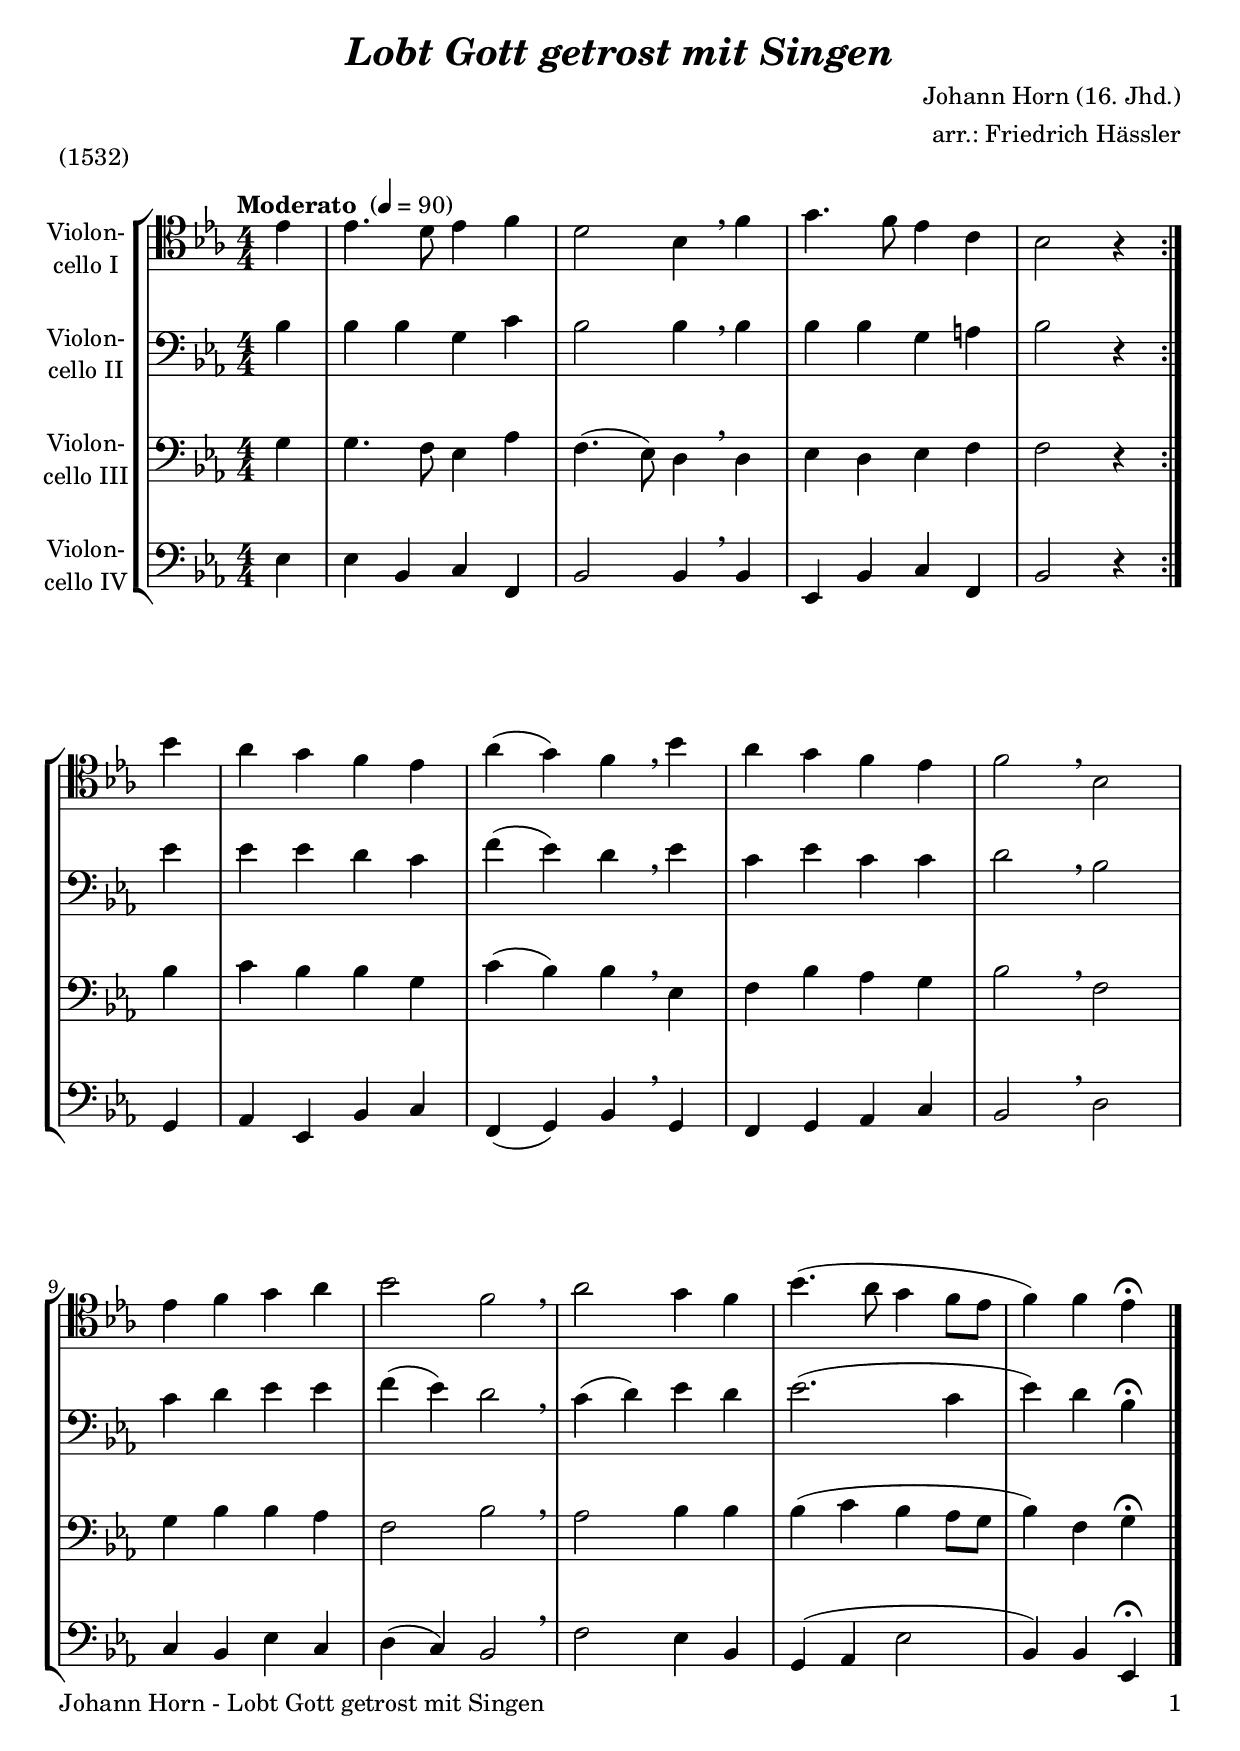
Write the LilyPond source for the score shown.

\version "2.18.2"
\include "deutsch.ly"
  
#(set-global-staff-size 21)

\header {
  title     = \markup \bold \italic "Lobt Gott getrost mit Singen"
  composer  = "Johann Horn (16. Jhd.)"
  arranger  = "arr.: Friedrich Hässler"
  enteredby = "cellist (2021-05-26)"
  piece     = "(1532)"
}

voiceconsts = {
  \key f \major
  \time 4/4
  \clef "bass"
  \numericTimeSignature
  % Set default beaming for all staves
%  \set Timing.beamExceptions = #'()
%  \set Timing.baseMoment     = #(ly:make-moment 1 4)
%  \set Timing.beatStructure  = #'(1 1 1)
  \tempo "Moderato " 4=90
}

micl = "clarinet"
mifl = "flute"
miob = "oboe"
mifh = "french horn"
misx = "tenor sax"
mist = "string ensemble 1"
miba = "cello"

va = \relative c' {
  \voiceconsts
  \clef "tenor"

  \repeat volta 2 {
    \partial 4 f4
    f4. e8 f4 g
    e2 c4 \breathe g'
    a4. g8 f4 d

    c2 r4
  }
  c'
  b a g f
  b( a) g \breathe c

  b a g f
  g2 \breathe c,
  f4 g a b

  c2 g \breathe
  b a4 g
  c4.( b8 a4 g8 f
  g4) g f\fermata \bar "|."
}

vb = \relative c' {
  \voiceconsts

  \repeat volta 2 {
    \partial 4 c4
    c c a d
    c2 c4 \breathe c
    c c a h

    c2 r4
  }
  f
  f f e d
  g( f) e \breathe f

  d f d d
  e2 \breathe c
  d4 e f f

  g( f) e2 \breathe
  d4( e) f e
  f2.( d4
  f) e c\fermata \bar "|."
}

vc = \relative c' {
  \voiceconsts

  \repeat volta 2 {
    \partial 4 a4
    a4. g8 f4 b
    g4.( f8) e4 \breathe e
    f e f g

    g2 r4
  }
  c
  d c c a
  d( c) c \breathe f,

  g c b a
  c2 \breathe g
  a4 c c b

  g2 c \breathe
  b c4 c
  c( d c b8 a
  c4) g a\fermata \bar "|."
}

vd = \relative c {
  \voiceconsts

  \repeat volta 2 {
    \partial 4 f4
    f c d g,
    c2 c4 \breathe c
    f, c' d g,

    c2 r4
  }
  a
  b f c' d
  g,( a) c \breathe a

  g a b d
  c2 \breathe e
  d4 c f d

  e( d) c2 \breathe
  g' f4 c
  a( b f'2
  c4) c f,\fermata \bar "|."
}


music = \new StaffGroup <<
      \new Staff {
	\set Staff.midiInstrument = \miba
	\set Staff.instrumentName = \markup \center-column { "Violon-" "cello I" }
	\transpose f es { \va }
      }

      \new Staff {
	\set Staff.midiInstrument = \miba
	\set Staff.instrumentName = \markup \center-column { "Violon-" "cello II" }
	\transpose f es { \vb }
      }

      \new Staff {
	\set Staff.midiInstrument = \miba
	\set Staff.instrumentName = \markup \center-column { "Violon-" "cello III" }
	\transpose f es { \vc }
      }

      \new Staff {
	\set Staff.midiInstrument = \miba
	\set Staff.instrumentName = \markup \center-column { "Violon-" "cello IV" }
	\transpose f es { \vd }
      }
>>

\book {
   \paper {
    print-page-number = ##t
    print-first-page-number = ##t
    ragged-last-bottom = ##f
    oddHeaderMarkup = \markup \null
    evenHeaderMarkup = \markup \null
    oddFooterMarkup = \markup {
      \fill-line {
        \on-the-fly #print-page-number-check-first
        "Johann Horn - Lobt Gott getrost mit Singen" \fromproperty #'page:page-number-string
      }
    }
    evenFooterMarkup = \oddFooterMarkup
  } \score {
    \music
    \layout {}
  }

  \score {
    \unfoldRepeats \music

    \midi {
      \context {
        \Score
      }
    }
  }
}